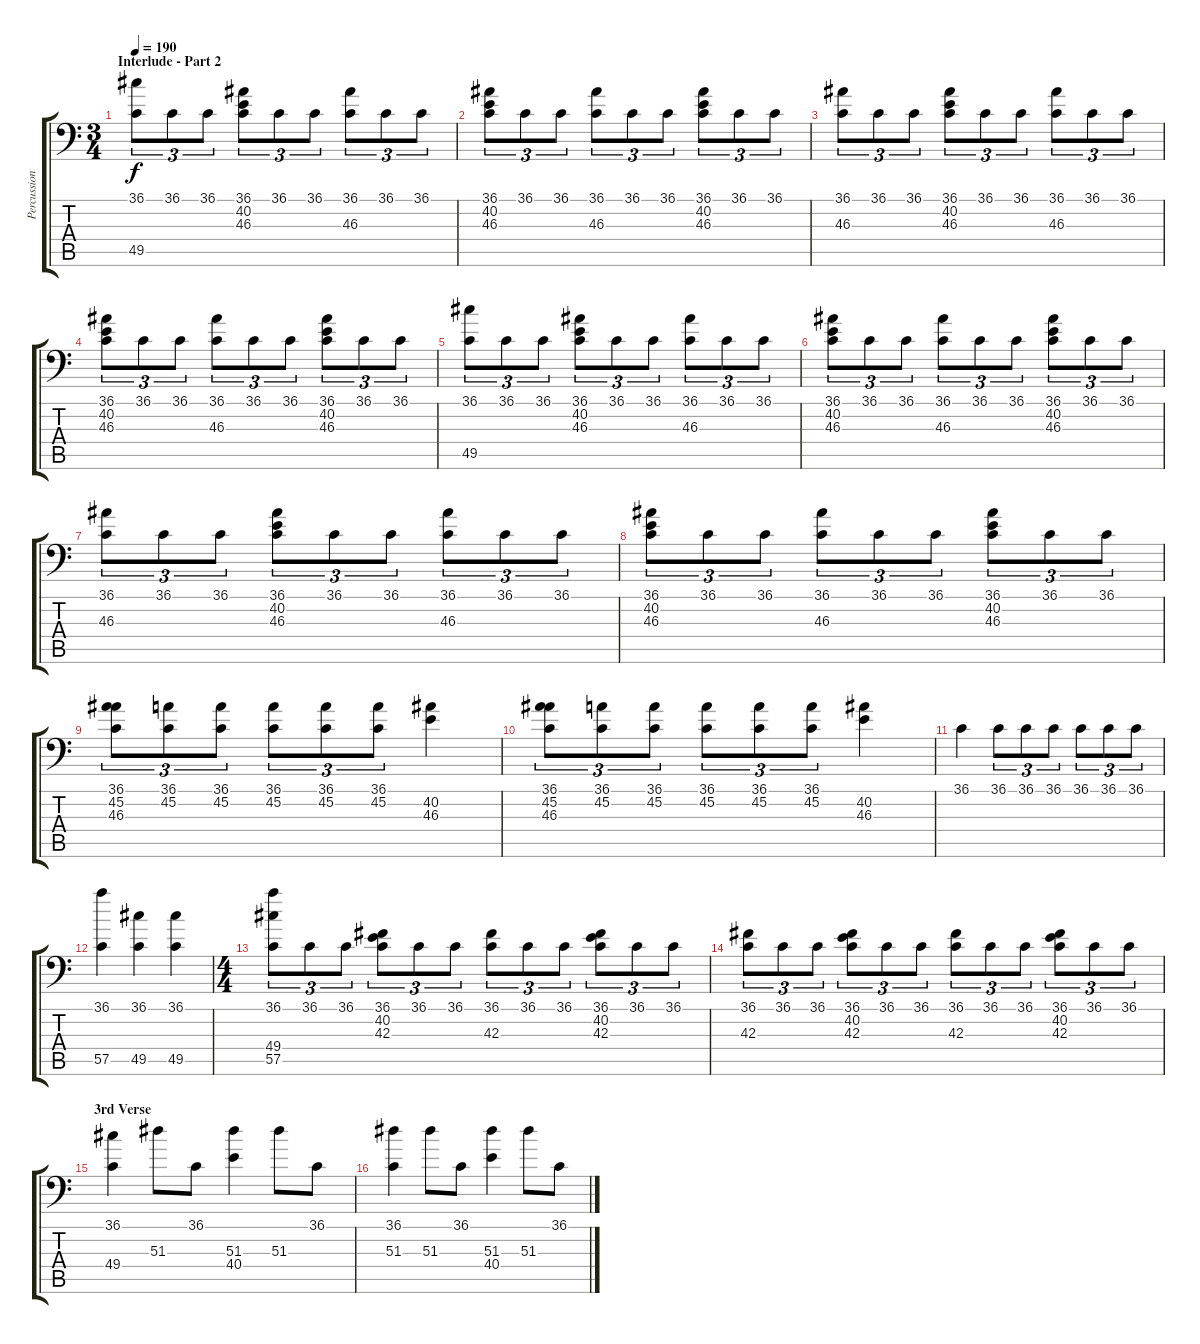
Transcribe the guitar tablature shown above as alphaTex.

\track ("Percussions (Drums)" "Percussion") {instrument acousticgrandpiano}
\staff {score tabs}
\tuning (C-1 C-1 C-1 C-1 C-1 C-1) {hide}
\ts (3 4)
\section ("" "Interlude - Part 2")
\tempo 190
\clef f4
\ks c
(36.1 49.5).8{tu (3 2) dy f} 36.1.8{tu (3 2)} 36.1.8{tu (3 2)} (36.1 40.2 46.3).8{tu (3 2)} 36.1.8{tu (3 2)} 36.1.8{tu (3 2)} (36.1 46.3).8{tu (3 2)} 36.1.8{tu (3 2)} 36.1.8{tu (3 2)} |
(36.1 40.2 46.3).8{tu (3 2)} 36.1.8{tu (3 2)} 36.1.8{tu (3 2)} (36.1 46.3).8{tu (3 2)} 36.1.8{tu (3 2)} 36.1.8{tu (3 2)} (36.1 40.2 46.3).8{tu (3 2)} 36.1.8{tu (3 2)} 36.1.8{tu (3 2)} |
(36.1 46.3).8{tu (3 2)} 36.1.8{tu (3 2)} 36.1.8{tu (3 2)} (36.1 40.2 46.3).8{tu (3 2)} 36.1.8{tu (3 2)} 36.1.8{tu (3 2)} (36.1 46.3).8{tu (3 2)} 36.1.8{tu (3 2)} 36.1.8{tu (3 2)} |
(36.1 40.2 46.3).8{tu (3 2)} 36.1.8{tu (3 2)} 36.1.8{tu (3 2)} (36.1 46.3).8{tu (3 2)} 36.1.8{tu (3 2)} 36.1.8{tu (3 2)} (36.1 40.2 46.3).8{tu (3 2)} 36.1.8{tu (3 2)} 36.1.8{tu (3 2)} |
(36.1 49.5).8{tu (3 2)} 36.1.8{tu (3 2)} 36.1.8{tu (3 2)} (36.1 40.2 46.3).8{tu (3 2)} 36.1.8{tu (3 2)} 36.1.8{tu (3 2)} (36.1 46.3).8{tu (3 2)} 36.1.8{tu (3 2)} 36.1.8{tu (3 2)} |
(36.1 40.2 46.3).8{tu (3 2)} 36.1.8{tu (3 2)} 36.1.8{tu (3 2)} (36.1 46.3).8{tu (3 2)} 36.1.8{tu (3 2)} 36.1.8{tu (3 2)} (36.1 40.2 46.3).8{tu (3 2)} 36.1.8{tu (3 2)} 36.1.8{tu (3 2)} |
(36.1 46.3).8{tu (3 2)} 36.1.8{tu (3 2)} 36.1.8{tu (3 2)} (36.1 40.2 46.3).8{tu (3 2)} 36.1.8{tu (3 2)} 36.1.8{tu (3 2)} (36.1 46.3).8{tu (3 2)} 36.1.8{tu (3 2)} 36.1.8{tu (3 2)} |
(36.1 40.2 46.3).8{tu (3 2)} 36.1.8{tu (3 2)} 36.1.8{tu (3 2)} (36.1 46.3).8{tu (3 2)} 36.1.8{tu (3 2)} 36.1.8{tu (3 2)} (36.1 40.2 46.3).8{tu (3 2)} 36.1.8{tu (3 2)} 36.1.8{tu (3 2)} |
(36.1 45.2 46.3).8{tu (3 2)} (36.1 45.2).8{tu (3 2)} (36.1 45.2).8{tu (3 2)} (36.1 45.2).8{tu (3 2)} (36.1 45.2).8{tu (3 2)} (36.1 45.2).8{tu (3 2)} (40.2 46.3).4 |
(36.1 45.2 46.3).8{tu (3 2)} (36.1 45.2).8{tu (3 2)} (36.1 45.2).8{tu (3 2)} (36.1 45.2).8{tu (3 2)} (36.1 45.2).8{tu (3 2)} (36.1 45.2).8{tu (3 2)} (40.2 46.3).4 |
36.1.4 36.1.8{tu (3 2)} 36.1.8{tu (3 2)} 36.1.8{tu (3 2)} 36.1.8{tu (3 2)} 36.1.8{tu (3 2)} 36.1.8{tu (3 2)} |
(36.1 57.5).4 (36.1 49.5).4 (36.1 49.5).4 |
\ts (4 4)
(36.1 49.4 57.5).8{tu (3 2)} 36.1.8{tu (3 2)} 36.1.8{tu (3 2)} (36.1 40.2 42.3).8{tu (3 2)} 36.1.8{tu (3 2)} 36.1.8{tu (3 2)} (36.1 42.3).8{tu (3 2)} 36.1.8{tu (3 2)} 36.1.8{tu (3 2)} (36.1 40.2 42.3).8{tu (3 2)} 36.1.8{tu (3 2)} 36.1.8{tu (3 2)} |
(36.1 42.3).8{tu (3 2)} 36.1.8{tu (3 2)} 36.1.8{tu (3 2)} (36.1 40.2 42.3).8{tu (3 2)} 36.1.8{tu (3 2)} 36.1.8{tu (3 2)} (36.1 42.3).8{tu (3 2)} 36.1.8{tu (3 2)} 36.1.8{tu (3 2)} (36.1 40.2 42.3).8{tu (3 2)} 36.1.8{tu (3 2)} 36.1.8{tu (3 2)} |
\section ("" "3rd Verse")
(36.1 49.4).4 51.3.8 36.1.8 (51.3 40.4).4 51.3.8 36.1.8 |
(36.1 51.3).4 51.3.8 36.1.8 (51.3 40.4).4 51.3.8 36.1.8
